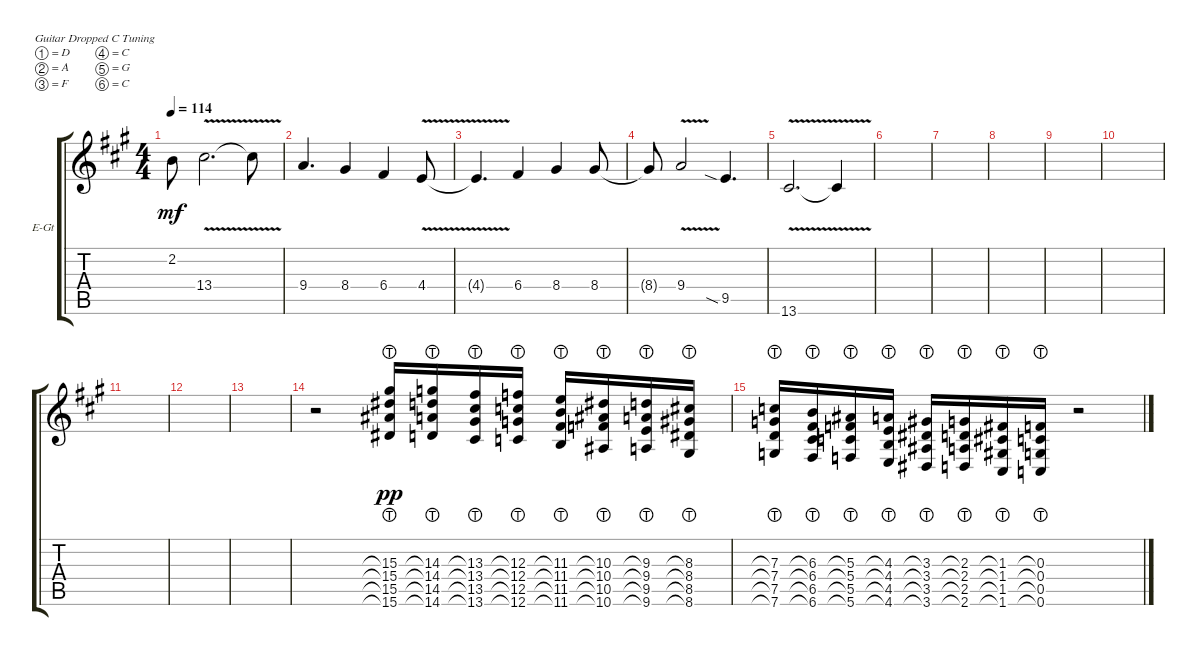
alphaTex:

\defaultSystemsLayout 4
\bracketExtendMode groupsimilarinstruments
\firstSystemTrackNameOrientation horizontal
\otherSystemsTrackNameOrientation horizontal
\track ("solo" "E-Gt") {instrument distortionguitar}
\staff {score tabs}
\tuning (D4 A3 F3 C3 G2 C2)
\ts (4 4)
\tempo 114
\clef g2
\ks f#minor
2.2{t}.8{dy mf} 13.4{v}.2{d} 13.4{t}.8 |
9.4.4{d} 8.4.4 6.4.4 4.4{v}.8 |
4.4{v t}.4{d} 6.4.4 8.4.4 8.4.8 |
8.4{t}.8 9.4{v}.2 9.5{sia}.4{d} |
13.6{v}.2{d} 13.6{t}.4 |
|
|
|
|
|
|
|
|
r.2 (15.6{lht} 15.5{lht} 15.4{lht} 15.3{lht}).16{dy pp} (14.6{lht} 14.5{lht} 14.4{lht} 14.3{lht}).16 (13.6{lht} 13.5{lht} 13.4{lht} 13.3{lht}).16 (12.6{lht} 12.5{lht} 12.4{lht} 12.3{lht}).16 (11.6{lht} 11.5{lht} 11.4{lht} 11.3{lht}).16 (10.6{lht} 10.5{lht} 10.4{lht} 10.3{lht}).16 (9.6{lht} 9.5{lht} 9.4{lht} 9.3{lht}).16 (8.6{lht} 8.5{lht} 8.4{lht} 8.3{lht}).16 |
(7.6{lht} 7.5{lht} 7.4{lht} 7.3{lht}).16 (6.6{lht} 6.5{lht} 6.4{lht} 6.3{lht}).16 (5.6{lht} 5.5{lht} 5.4{lht} 5.3{lht}).16 (4.6{lht} 4.5{lht} 4.4{lht} 4.3{lht}).16 (3.6{lht} 3.5{lht} 3.4{lht} 3.3{lht}).16 (2.6{lht} 2.5{lht} 2.4{lht} 2.3{lht}).16 (1.6{lht} 1.5{lht} 1.4{lht} 1.3{lht}).16 (0.6{lht} 0.5{lht} 0.4{lht} 0.3{lht}).16 r.2
